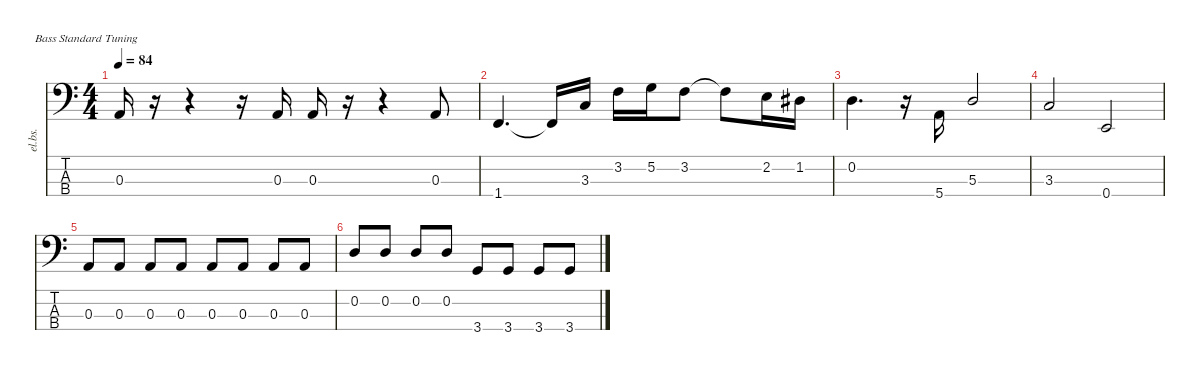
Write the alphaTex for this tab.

\defaultSystemsLayout 4
\hideDynamics
\bracketExtendMode nobrackets
\otherSystemsTrackNameOrientation horizontal
\track ("Electric Bass" "el.bs.") {instrument electricbassfinger}
\staff {score tabs}
\tuning (G2 D2 A1 E1)
\ts (4 4)
\tempo 84
\clef f4
\ks aminor
0.3.16{dy f beam Up} r.16{beam Up} r.4{beam Up} r.16{beam Up} 0.3.16{beam Up} 0.3.16{beam Up} r.16{beam Up} r.4{beam Up} 0.3.8{beam Up} |
1.4.4{d beam Up} 1.4{t}.16{beam Up} 3.3.16{beam Up} 3.2.16{beam Down} 5.2.16{beam Down} 3.2.8{beam Down} 3.2{t}.8{beam Down} 2.2.16{beam Down} 1.2{acc #}.16{beam Down} |
0.2.4{d beam Down} r.16{beam Down} 5.4.16{beam Up} 5.3.2{beam Up} |
3.3.2{beam Up} 0.4.2{beam Up} |
0.3.8{dy mf beam Up} 0.3.8{beam Up} 0.3.8{beam Up} 0.3.8{beam Up} 0.3.8{beam Up} 0.3.8{beam Up} 0.3.8{beam Up} 0.3.8{beam Up} |
0.2.8{beam Up} 0.2.8{beam Up} 0.2.8{beam Up} 0.2.8{beam Up} 3.4.8{beam Up} 3.4.8{beam Up} 3.4.8{beam Up} 3.4.8{beam Up}
